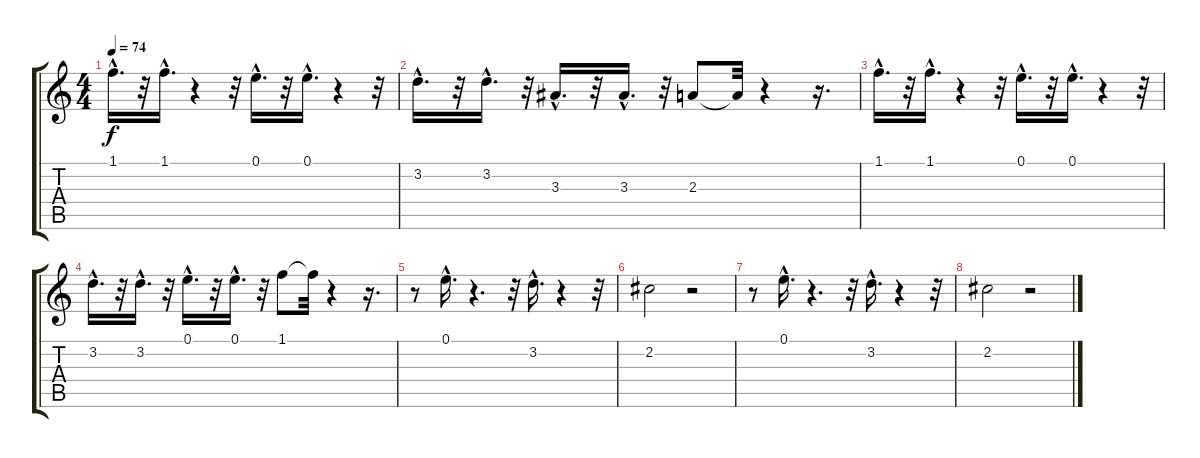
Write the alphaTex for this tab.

\track "" {instrument overdrivenguitar}
\staff {score tabs}
\tuning (E4 B3 G3 D3 A2 E2) {hide}
\ts (4 4)
\tempo 74
\clef g2
\ks c
1.1{hac}.16{d dy f} r.32 1.1{hac}.16{d} r.4 r.32 0.1{hac}.16{d} r.32 0.1{hac}.16{d} r.4 r.32 |
3.2{hac}.16{d} r.32 3.2{hac}.16{d} r.32 3.3{hac}.16{d} r.32 3.3{hac}.16{d} r.32 2.3.8 2.3{t}.32 r.4 r.16{d} |
1.1{hac}.16{d} r.32 1.1{hac}.16{d} r.4 r.32 0.1{hac}.16{d} r.32 0.1{hac}.16{d} r.4 r.32 |
3.2{hac}.16{d} r.32 3.2{hac}.16{d} r.32 0.1{hac}.16{d} r.32 0.1{hac}.16{d} r.32 1.1.8 1.1{t}.32 r.4 r.16{d} |
r.8 0.1{hac}.16{d} r.4{d} r.32 3.2{hac}.16{d} r.4 r.32 |
2.2.2 r.2 |
r.8 0.1{hac}.16{d} r.4{d} r.32 3.2{hac}.16{d} r.4 r.32 |
2.2.2 r.2
